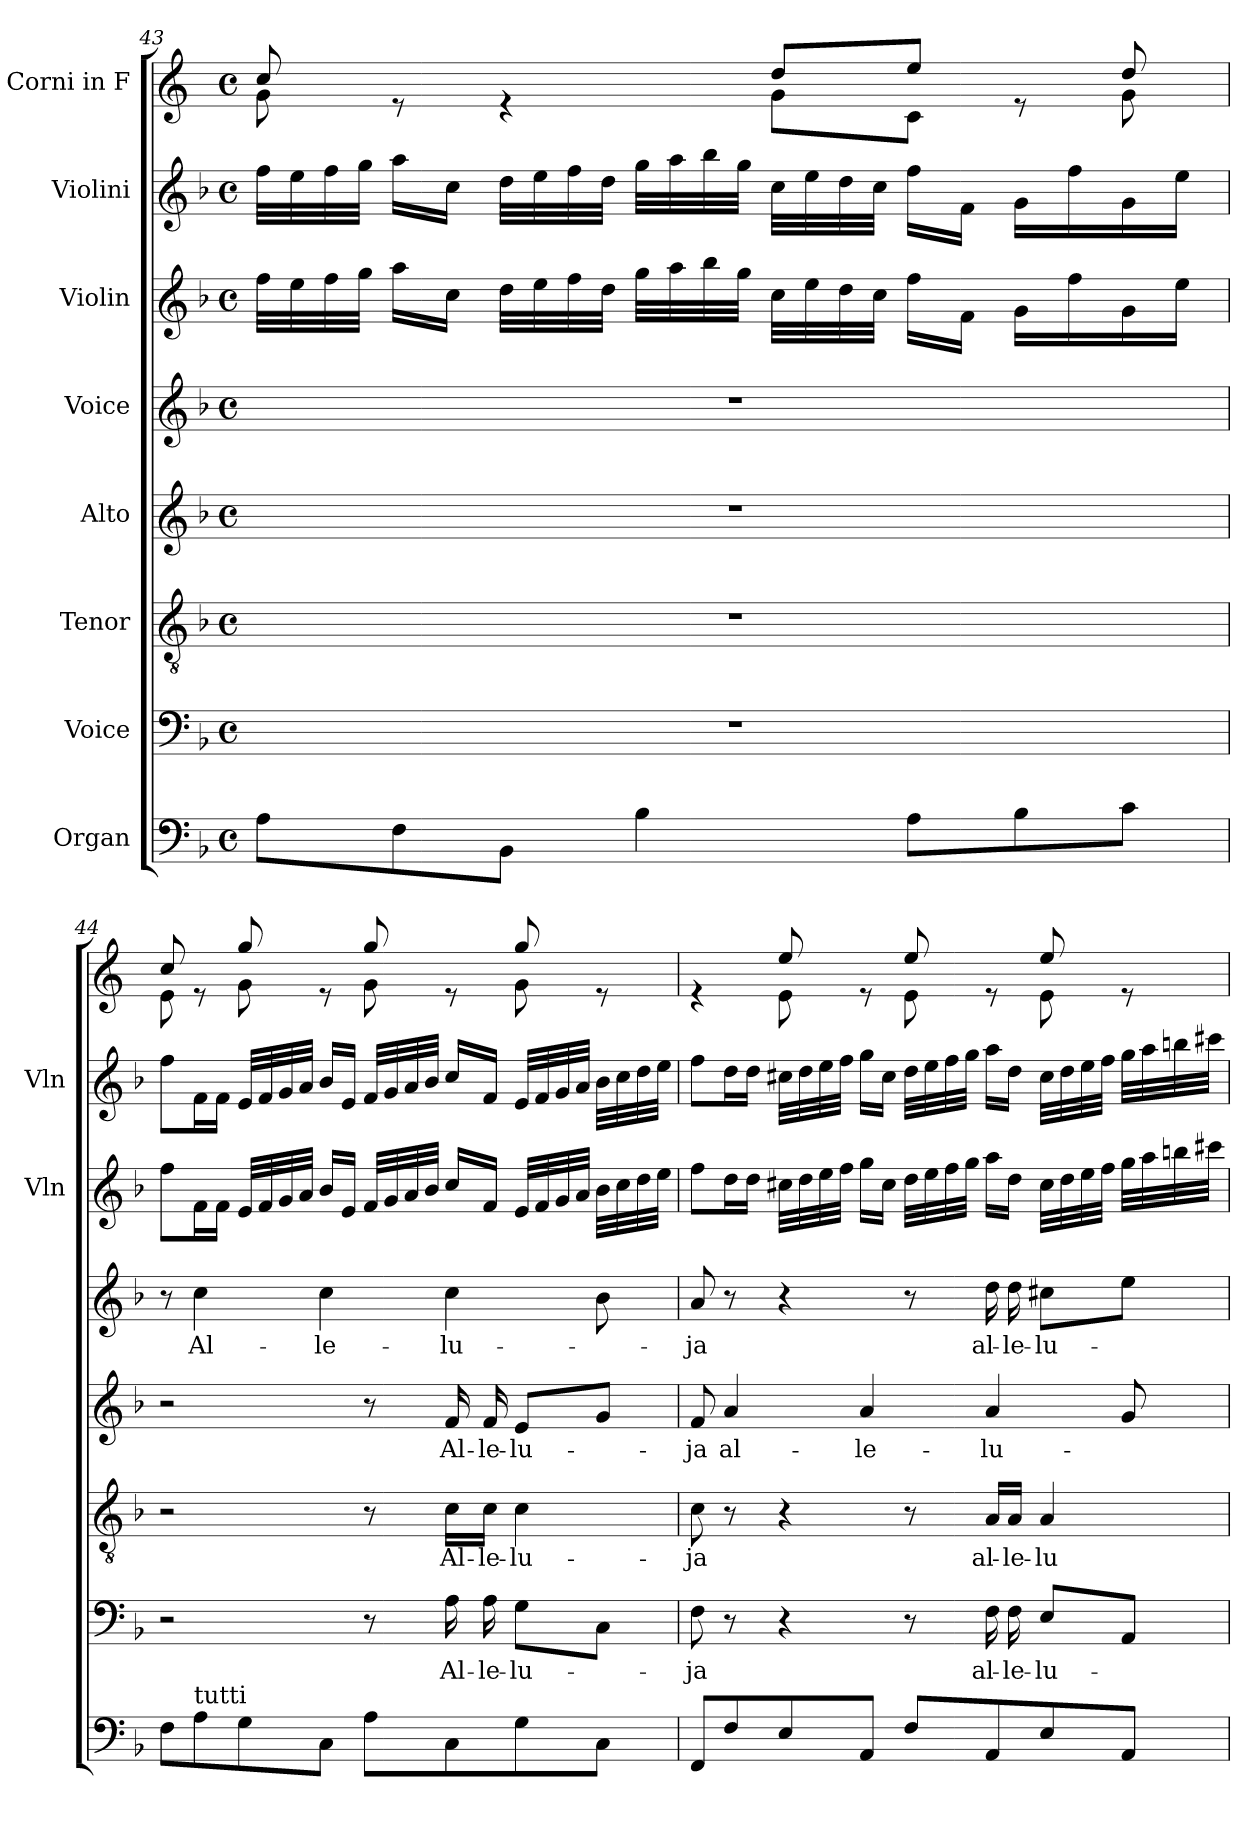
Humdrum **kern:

**kern	**kern	**text	**kern	**text	**kern	**text	**kern	**text	**kern	**kern	**kern
*part8	*part7	*part7	*part6	*part6	*part5	*part5	*part4	*part4	*part3	*part2	*part1
*staff8	*staff7	*staff7	*staff6	*staff6	*staff5	*staff5	*staff4	*staff4	*staff3	*staff2	*staff1
*I"Organ	*I"Voice	*	*I"Tenor	*	*I"Alto	*	*I"Voice	*	*I"Violin	*I"Violini	*I"Corni in F
*	*	*	*	*	*	*	*	*	*I'Vln	*I'Vln	*
!!LO:PB:g=z
*clefF4	*clefF4	*	*clefGv2	*	*clefG2	*	*clefG2	*	*clefG2	*clefG2	*clefG2
*	*	*	*	*	*	*	*	*	*	*	*ITrd4c7
*k[b-]	*k[b-]	*	*k[b-]	*	*k[b-]	*	*k[b-]	*	*k[b-]	*k[b-]	*k[b-]
*M4/4	*M4/4	*	*M4/4	*	*M4/4	*	*M4/4	*	*M4/4	*M4/4	*M4/4
*met(c)	*met(c)	*	*met(c)	*	*met(c)	*	*met(c)	*	*met(c)	*met(c)	*met(c)
=43	=43	=43	=43	=43	=43	=43	=43	=43	=43	=43	=43
*	*	*	*	*	*	*	*	*	*	*	*^
8A\L	1r	.	1r	.	1r	.	1r	.	32ff\LLL	32ff\LLL	8f/	8c\
.	.	.	.	.	.	.	.	.	32ee\	32ee\	.	.
.	.	.	.	.	.	.	.	.	32ff\	32ff\	.	.
.	.	.	.	.	.	.	.	.	32gg\JJJ	32gg\JJJ	.	.
8F\	.	.	.	.	.	.	.	.	16aa\LL	16aa\LL	8re	4.ryy
.	.	.	.	.	.	.	.	.	16cc\JJ	16cc\JJ	.	.
8BB-\J	.	.	.	.	.	.	.	.	32dd\LLL	32dd\LLL	4re	.
.	.	.	.	.	.	.	.	.	32ee\	32ee\	.	.
.	.	.	.	.	.	.	.	.	32ff\	32ff\	.	.
.	.	.	.	.	.	.	.	.	32dd\JJJ	32dd\JJJ	.	.
4B-\	.	.	.	.	.	.	.	.	32gg\LLL	32gg\LLL	.	.
.	.	.	.	.	.	.	.	.	32aa\	32aa\	.	.
.	.	.	.	.	.	.	.	.	32bb-\	32bb-\	.	.
.	.	.	.	.	.	.	.	.	32gg\JJJ	32gg\JJJ	.	.
.	.	.	.	.	.	.	.	.	32cc\LLL	32cc\LLL	8g/L	8c\L
.	.	.	.	.	.	.	.	.	32ee\	32ee\	.	.
.	.	.	.	.	.	.	.	.	32dd\	32dd\	.	.
.	.	.	.	.	.	.	.	.	32cc\JJJ	32cc\JJJ	.	.
8A\L	.	.	.	.	.	.	.	.	16ff\LL	16ff\LL	8a/J	8F\J
.	.	.	.	.	.	.	.	.	16f\JJ	16f\JJ	.	.
8B-\	.	.	.	.	.	.	.	.	16g\LL	16g\LL	8re	8ryy
.	.	.	.	.	.	.	.	.	16ff\	16ff\	.	.
8c\J	.	.	.	.	.	.	.	.	16g\	16g\	8g/	8c\
.	.	.	.	.	.	.	.	.	16ee\JJ	16ee\JJ	.	.
!!LO:LB:g=z	!!
=44	=44	=44	=44	=44	=44	=44	=44	=44	=44	=44	=44	=44
8F\L	2r	.	2r	.	2r	.	8r	.	8ff\L	8ff\L	8f/	8A\
!LO:TX:a:t=tutti	!	!	!	!	!	!	!	!	!	!	!	!
!	!	!	!	!	!	!	!	!LO:LY:b	!	!	!	!
8A\	.	.	.	.	.	.	4cc\	Al-	16f\L	16f\L	8re	8ryy
.	.	.	.	.	.	.	.	.	16f\JJ	16f\JJ	.	.
8G\	.	.	.	.	.	.	.	.	32e/LLL	32e/LLL	8cc/	8c\
.	.	.	.	.	.	.	.	.	32f/	32f/	.	.
.	.	.	.	.	.	.	.	.	32g/	32g/	.	.
.	.	.	.	.	.	.	.	.	32a/JJJ	32a/JJJ	.	.
!	!	!	!	!	!	!	!	!LO:LY:b	!	!	!	!
8C\J	.	.	.	.	.	.	4cc\	-le-	16b-/LL	16b-/LL	8re	8ryy
.	.	.	.	.	.	.	.	.	16e/JJ	16e/JJ	.	.
8A\L	8r	.	8r	.	8r	.	.	.	32f/LLL	32f/LLL	8cc/	8c\
.	.	.	.	.	.	.	.	.	32g/	32g/	.	.
.	.	.	.	.	.	.	.	.	32a/	32a/	.	.
.	.	.	.	.	.	.	.	.	32b-/JJJ	32b-/JJJ	.	.
!	!	!LO:LY:b	!	!LO:LY:b	!	!LO:LY:b	!	!LO:LY:b	!	!	!	!
8C\	16A\	Al-	16c\LL	Al-	16f/	Al-	4cc\	-lu-	16cc/LL	16cc/LL	8re	8ryy
!	!	!LO:LY:b	!	!LO:LY:b	!	!LO:LY:b	!	!	!	!	!	!
.	16A\	-le-	16c\JJ	-le-	16f/	-le-	.	.	16f/JJ	16f/JJ	.	.
!	!	!LO:LY:b	!	!LO:LY:b	!	!LO:LY:b	!	!	!	!	!	!
8G\	8G\L	-lu-	4c\	-lu-	8e/L	-lu-	.	.	32e/LLL	32e/LLL	8cc/	8c\
.	.	.	.	.	.	.	.	.	32f/	32f/	.	.
.	.	.	.	.	.	.	.	.	32g/	32g/	.	.
.	.	.	.	.	.	.	.	.	32a/JJJ	32a/JJJ	.	.
8C\J	8C\J	.	.	.	8g/J	.	8b-\	.	32b-\LLL	32b-\LLL	8re	8ryy
.	.	.	.	.	.	.	.	.	32cc\	32cc\	.	.
.	.	.	.	.	.	.	.	.	32dd\	32dd\	.	.
.	.	.	.	.	.	.	.	.	32ee\JJJ	32ee\JJJ	.	.
=45	=45	=45	=45	=45	=45	=45	=45	=45	=45	=45	=45	=45
!	!	!LO:LY:b	!	!LO:LY:b	!	!LO:LY:b	!	!LO:LY:b	!	!	!	!
8FF/L	8F\	-ja	8c\	-ja	8f/	-ja	8a/	-ja	8ff\L	8ff\L	4re	4ryy
!	!	!	!	!	!	!LO:LY:b	!	!	!	!	!	!
8F/	8r	.	8r	.	4a/	al-	8r	.	16dd\L	16dd\L	.	.
.	.	.	.	.	.	.	.	.	16dd\JJ	16dd\JJ	.	.
8E/	4r	.	4r	.	.	.	4r	.	32cc#X\LLL	32cc#X\LLL	8a/	8A\
.	.	.	.	.	.	.	.	.	32dd\	32dd\	.	.
.	.	.	.	.	.	.	.	.	32ee\	32ee\	.	.
.	.	.	.	.	.	.	.	.	32ff\JJJ	32ff\JJJ	.	.
!	!	!	!	!	!	!LO:LY:b	!	!	!	!	!	!
8AA/J	.	.	.	.	4a/	-le-	.	.	16gg\LL	16gg\LL	8re	8ryy
.	.	.	.	.	.	.	.	.	16cc#\JJ	16cc#\JJ	.	.
8F/L	8r	.	8r	.	.	.	8r	.	32dd\LLL	32dd\LLL	8a/	8A\
.	.	.	.	.	.	.	.	.	32ee\	32ee\	.	.
.	.	.	.	.	.	.	.	.	32ff\	32ff\	.	.
.	.	.	.	.	.	.	.	.	32gg\JJJ	32gg\JJJ	.	.
!	!	!LO:LY:b	!	!LO:LY:b	!	!LO:LY:b	!	!LO:LY:b	!	!	!	!
8AA/	16F\	al-	16A/LL	al-	4a/	-lu-	16dd\	al-	16aa\LL	16aa\LL	8re	8ryy
!	!	!LO:LY:b	!	!LO:LY:b	!	!	!	!LO:LY:b	!	!	!	!
.	16F\	-le-	16A/JJ	-le-	.	.	16dd\	-le-	16dd\JJ	16dd\JJ	.	.
!	!	!LO:LY:b	!	!LO:LY:b	!	!	!	!LO:LY:b	!	!	!	!
8E/	8E/L	-lu-	4A/	-lu-	.	.	8cc#X\L	-lu-	32cc#\LLL	32cc#\LLL	8a/	8A\
.	.	.	.	.	.	.	.	.	32dd\	32dd\	.	.
.	.	.	.	.	.	.	.	.	32ee\	32ee\	.	.
.	.	.	.	.	.	.	.	.	32ff\JJJ	32ff\JJJ	.	.
8AA/J	8AA/J	.	.	.	8g/	.	8ee\J	.	32gg\LLL	32gg\LLL	8re	8ryy
.	.	.	.	.	.	.	.	.	32aa\	32aa\	.	.
.	.	.	.	.	.	.	.	.	32bbn\	32bbn\	.	.
.	.	.	.	.	.	.	.	.	32ccc#X\JJJ	32ccc#X\JJJ	.	.
*	*	*	*	*	*	*	*	*	*	*	*v	*v
=	=	=	=	=	=	=	=	=	=	=	=
*-	*-	*-	*-	*-	*-	*-	*-	*-	*-	*-	*-
